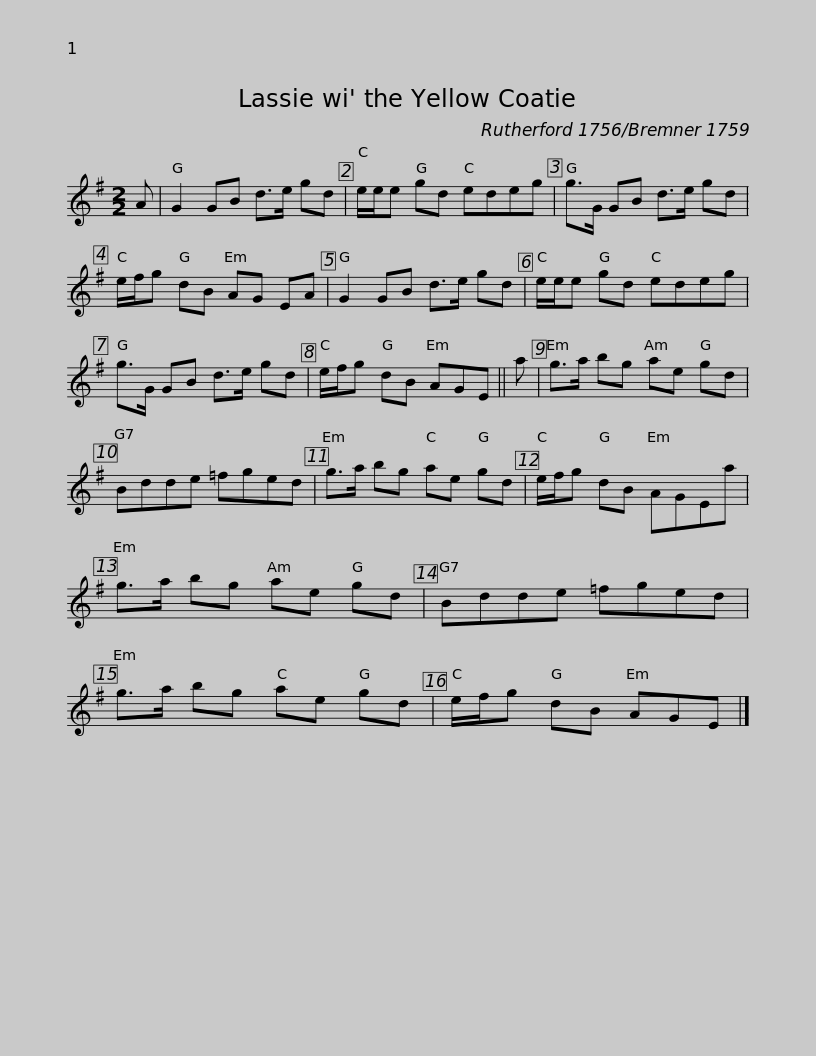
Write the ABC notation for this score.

X:1
L:1/8
M:2/2
I:linebreak $
K:G
V:1 treble
V:1
 A | G2 GB d>e gd | e/e/e gd edeg | g>G GB d>e gd | e/f/g dB AG EA | %5
 G2 GB d>e gd |$ e/e/e gd edeg | g>G GB d>e gd | e/f/g dB AGE || a | %10
 g>a bg ae gd |$ Bdde =fged | g>a bg ae gd | e/f/g dB AGEa | g>a bg ae gd | %15
 Bdde =fged |$ g>a bg ae gd | e/f/g dB AGE |] %18
